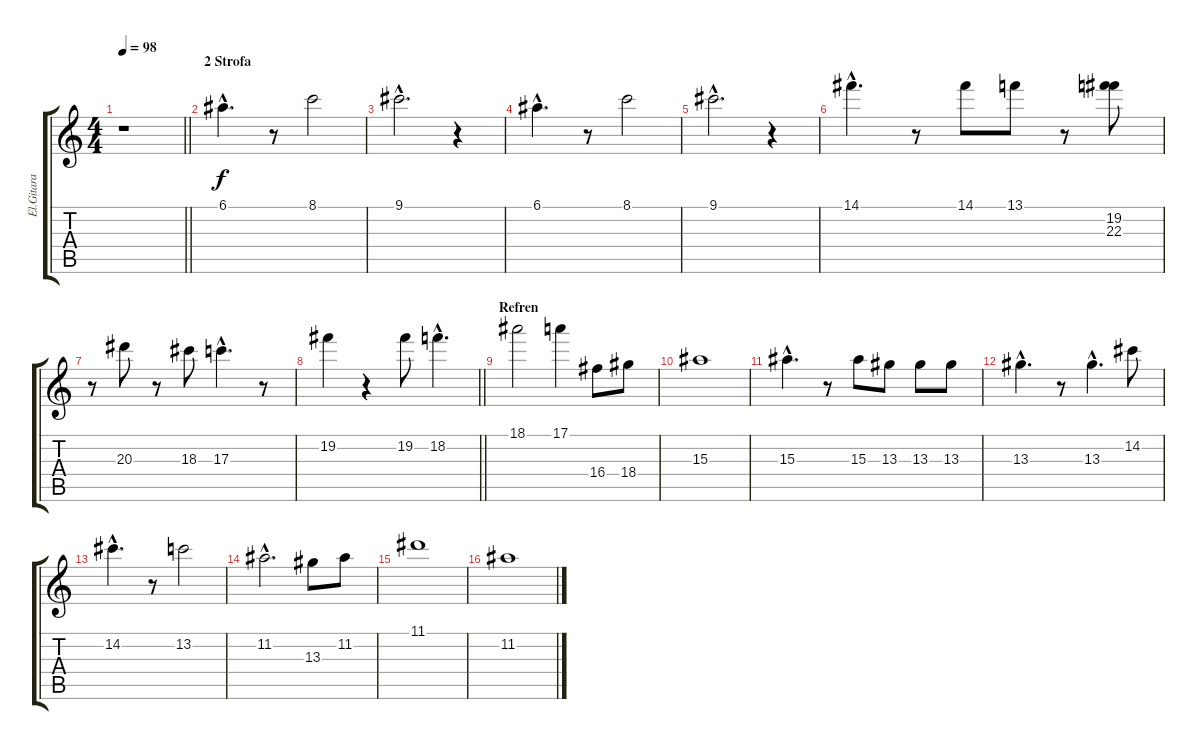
\track ("El.Gitara" "El.Gitara") {instrument overdrivenguitar}
\staff {score tabs}
\tuning (E4 B3 G3 D3 A2 E2) {hide}
\ts (4 4)
\tempo 98
\clef g2
\barLineRight lightlight
\ks c
r.1{dy f} |
\section ("" "2 Strofa")
6.1{hac}.4{d} r.8 8.1.2 |
9.1{hac}.2{d} r.4 |
6.1{hac}.4{d} r.8 8.1.2 |
9.1{hac}.2{d} r.4 |
14.1{hac}.4{d} r.8 14.1.8 13.1.8 r.8 (19.2 22.3).8 |
r.8 20.3.8 r.8 18.3.8 17.3{hac}.4{d} r.8 |
\barLineRight lightlight
19.2.4 r.4 19.2.8 18.2{hac}.4{d} |
\section ("" "Refren")
18.1.2 17.1.4 16.4.8 18.4.8 |
15.3.1 |
15.3{hac}.4{d} r.8 15.3.8 13.3.8 13.3.8 13.3.8 |
13.3{hac}.4{d} r.8 13.3{hac}.4{d} 14.2.8 |
14.2{hac}.4{d} r.8 13.2.2 |
11.2{hac}.2{d} 13.3.8 11.2.8 |
11.1.1 |
11.2.1
